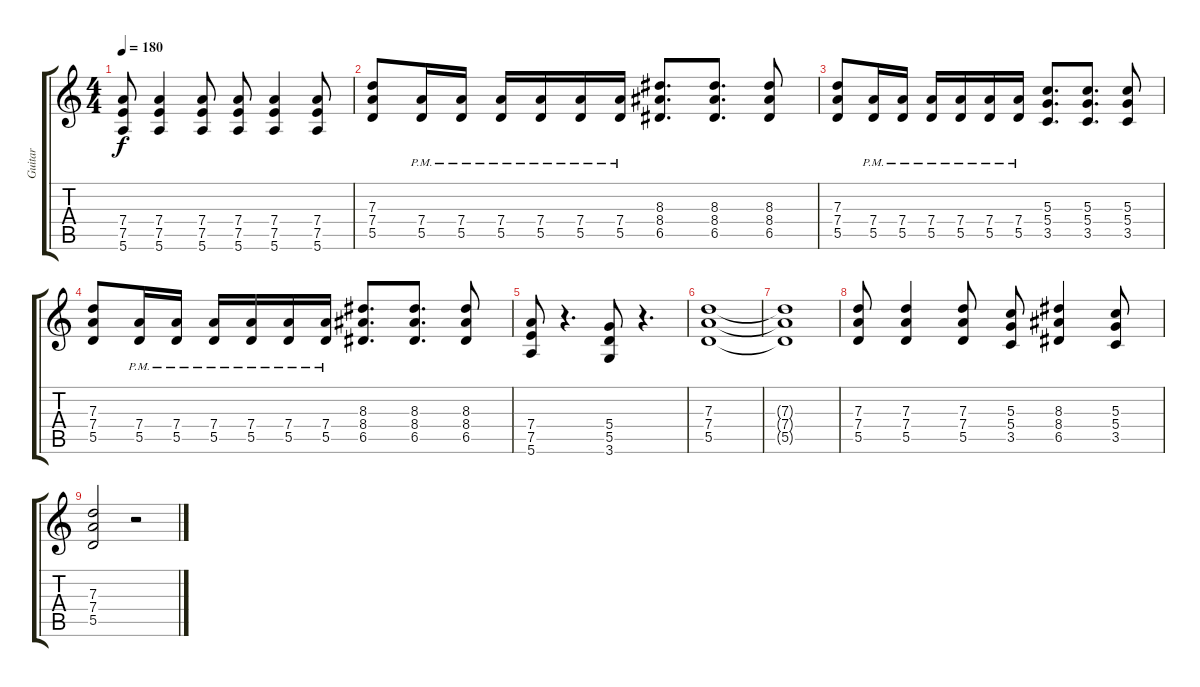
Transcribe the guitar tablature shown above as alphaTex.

\track ("Guitar" "Guitar") {instrument overdrivenguitar}
\staff {score tabs}
\tuning (E4 B3 G3 D3 A2 E2) {hide}
\ts (4 4)
\tempo 180
\clef g2
\ks c
(7.4 7.5 5.6).8{dy f} (7.4 7.5 5.6).4 (7.4 7.5 5.6).8 (7.4 7.5 5.6).8 (7.4 7.5 5.6).4 (7.4 7.5 5.6).8 |
(7.3 7.4 5.5).8 (7.4{pm} 5.5{pm}).16 (7.4{pm} 5.5{pm}).16 (7.4{pm} 5.5{pm}).16 (7.4{pm} 5.5{pm}).16 (7.4{pm} 5.5{pm}).16 (7.4{pm} 5.5{pm}).16 (8.3 8.4 6.5).8{d} (8.3 8.4 6.5).8{d} (8.3 8.4 6.5).8 |
(7.3 7.4 5.5).8 (7.4{pm} 5.5{pm}).16 (7.4{pm} 5.5{pm}).16 (7.4{pm} 5.5{pm}).16 (7.4{pm} 5.5{pm}).16 (7.4{pm} 5.5{pm}).16 (7.4{pm} 5.5{pm}).16 (5.3 5.4 3.5).8{d} (5.3 5.4 3.5).8{d} (5.3 5.4 3.5).8 |
(7.3 7.4 5.5).8 (7.4{pm} 5.5{pm}).16 (7.4{pm} 5.5{pm}).16 (7.4{pm} 5.5{pm}).16 (7.4{pm} 5.5{pm}).16 (7.4{pm} 5.5{pm}).16 (7.4{pm} 5.5{pm}).16 (8.3 8.4 6.5).8{d} (8.3 8.4 6.5).8{d} (8.3 8.4 6.5).8 |
(7.4 7.5 5.6).8 r.4{d} (5.4 5.5 3.6).8 r.4{d} |
(7.3 7.4 5.5).1 |
(7.3{t} 7.4{t} 5.5{t}).1 |
(7.3 7.4 5.5).8 (7.3 7.4 5.5).4 (7.3 7.4 5.5).8 (5.3 5.4 3.5).8 (8.3 8.4 6.5).4 (5.3 5.4 3.5).8 |
(7.3 7.4 5.5).2 r.2
